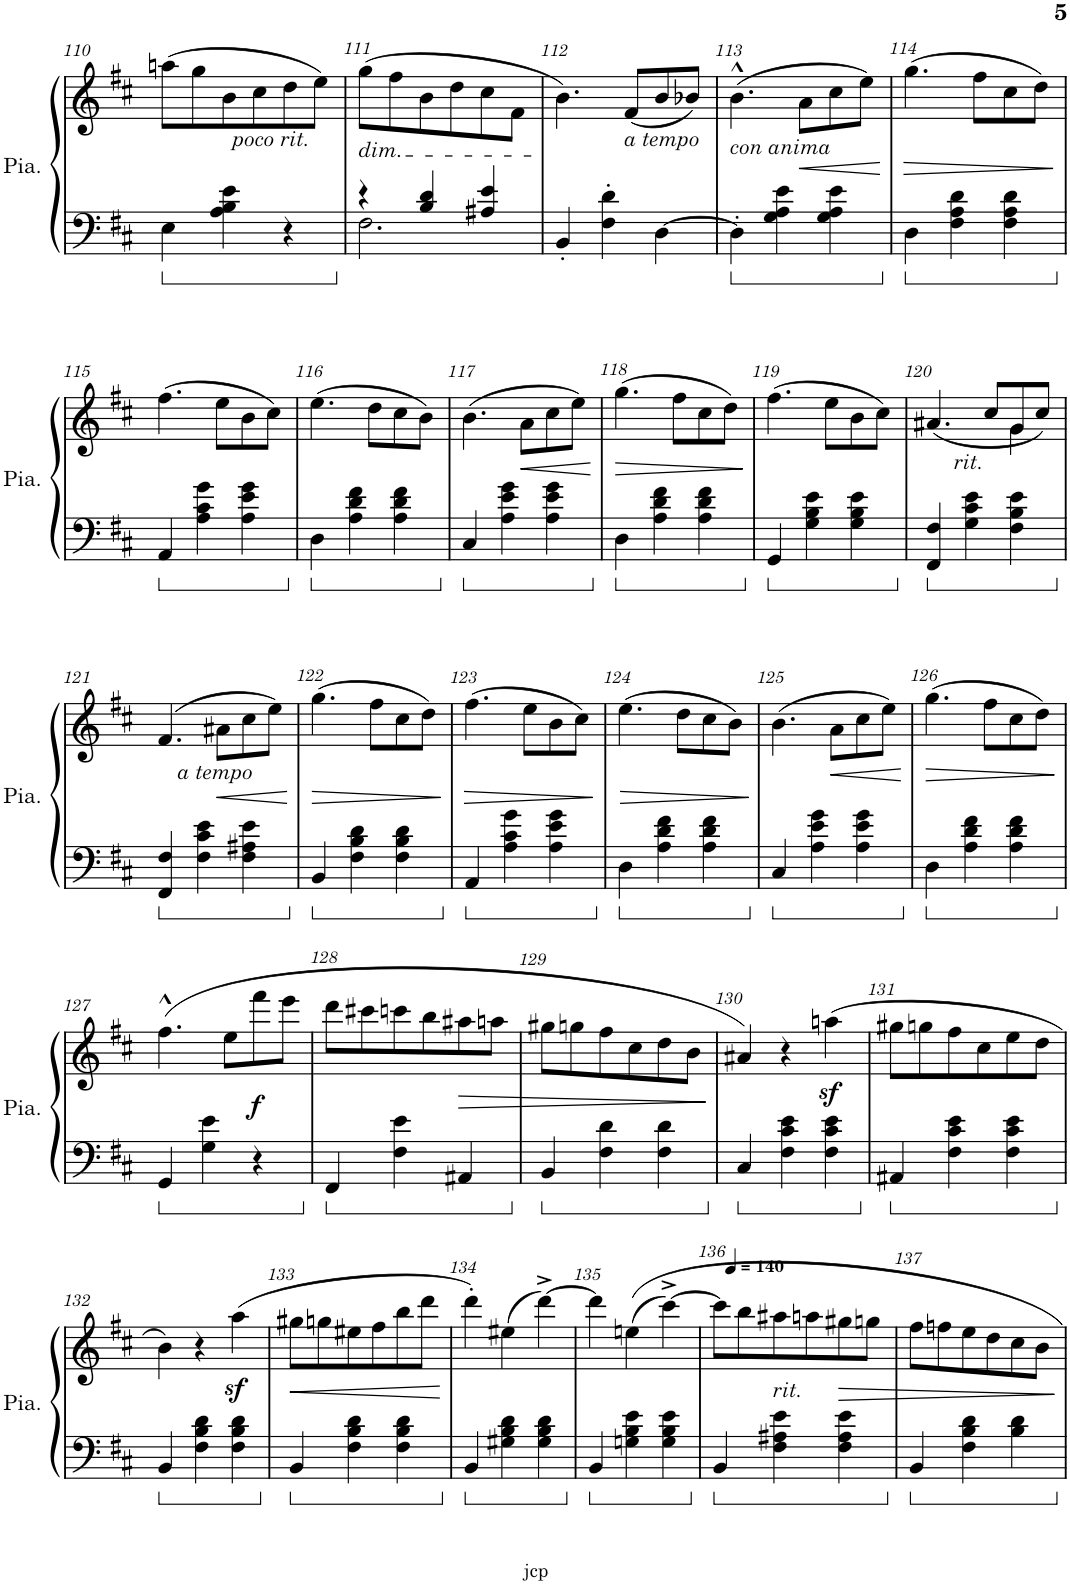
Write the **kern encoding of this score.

**kern	**kern	**dynam
*part1	*part1	*part1
*staff2	*staff1	*staff1/2
*I"Piano	*	*
*I'Pia.	*	*
!!LO:PB:g=z
*clefF4	*clefG2	*
*k[f#c#]	*k[f#c#]	*
*M3/4	*M3/4	*
=110	=110	=110
4E\	(8aan\L	.
.	8gg\	.
!	!LO:TX:b:i:t=poco rit.	!
4A\ 4B\ 4e\	8b\	.
.	8cc#\	.
4r	8dd\	.
.	8ee\J)	.
=111	=111	=111
*^	*	*
!	!	!LO:TX:b:i:t=dim.	!
4r	2.F#\	(8gg\L	.
.	.	8ff#\	.
4B/ 4d/	.	8b\	.
.	.	8dd\	.
4A#X/ 4e/	.	8cc#\	.
.	.	8f#\J	.
*v	*v	*	*
=112	=112	=112
4BB'/	4.b\)	.
4F#\' 4d\'	.	.
!	!LO:TX:b:i:t=a tempo	!
.	(8f#/L	.
[4D\	8b/	.
.	8b-X/J)	.
=113	=113	=113
!	!LO:TX:b:i:t=con anima	!
4D'\]	(4.b^^\	.
4G\ 4A\ 4e\	.	.
!	!	!LO:HP:b
.	8a\L	<
4G\ 4A\ 4e\	8cc#\	.
.	8ee\J)	.
.	.	[
=114	=114	=114
!	!	!LO:HP:b
4D\	(4.gg\	>
4F#\ 4A\ 4d\	.	.
.	8ff#\L	.
4F#\ 4A\ 4d\	8cc#\	.
.	8dd\J)	.
.	.	]
!!LO:LB:g=z
=115	=115	=115
4AA/	(4.ff#\	.
4A\ 4c#\ 4g\	.	.
.	8ee\L	.
4A\ 4e\ 4g\	8b\	.
.	8cc#\J)	.
=116	=116	=116
4D\	(4.ee\	.
4A\ 4d\ 4f#\	.	.
.	8dd\L	.
4A\ 4d\ 4f#\	8cc#\	.
.	8b\J)	.
=117	=117	=117
4C#/	(4.b\	.
4A\ 4e\ 4g\	.	.
!	!	!LO:HP:b
.	8a\L	<
4A\ 4e\ 4g\	8cc#\	.
.	8ee\J)	.
.	.	[
=118	=118	=118
!	!	!LO:HP:b
4D\	(4.gg\	>
4A\ 4d\ 4f#\	.	.
.	8ff#\L	.
4A\ 4d\ 4f#\	8cc#\	.
.	8dd\J)	.
.	.	]
=119	=119	=119
4GG/	(4.ff#\	.
4G\ 4B\ 4e\	.	.
.	8ee\L	.
4G\ 4B\ 4e\	8b\	.
.	8cc#\J)	.
=120	=120	=120
*	*^	*
!	!LO:TX:b:i:t=rit.	!	!
4FF#/ 4F#/	(<4.a#X/	2ryy	.
4G\ 4c#\ 4e\	.	.	.
.	8cc#/L	.	.
4F#\ 4B\ 4e\	8g/	4g\	.
.	8cc#/J)	.	.
*	*v	*v	*
!!LO:LB:g=z
=121	=121	=121
!	!LO:TX:b:i:t=a tempo	!
4FF#/ 4F#/	(4.f#/	.
4F#\ 4c#\ 4e\	.	.
!	!	!LO:HP:b
.	8a#X\L	<
4F#\ 4A#X\ 4e\	8cc#\	.
.	8ee\J)	.
.	.	[
=122	=122	=122
!	!	!LO:HP:b
4BB/	(4.gg\	>
4F#\ 4B\ 4d\	.	.
.	8ff#\L	.
4F#\ 4B\ 4d\	8cc#\	.
.	8dd\J)	.
.	.	]
=123	=123	=123
!	!	!LO:HP:b
4AA/	(4.ff#\	>
4A\ 4c#\ 4g\	.	.
.	8ee\L	.
4A\ 4e\ 4g\	8b\	.
.	8cc#\J)	.
.	.	]
=124	=124	=124
!	!	!LO:HP:b
4D\	(4.ee\	>
4A\ 4d\ 4f#\	.	.
.	8dd\L	.
4A\ 4d\ 4f#\	8cc#\	.
.	8b\J)	.
.	.	]
=125	=125	=125
4C#/	(4.b\	.
4A\ 4e\ 4g\	.	.
!	!	!LO:HP:b
.	8a\L	<
4A\ 4e\ 4g\	8cc#\	.
.	8ee\J)	.
.	.	[
=126	=126	=126
!	!	!LO:HP:b
4D\	(4.gg\	>
4A\ 4d\ 4f#\	.	.
.	8ff#\L	.
4A\ 4d\ 4f#\	8cc#\	.
.	8dd\J)	.
.	.	]
!!LO:LB:g=z
=127	=127	=127
4GG/	(4.ff#^^\	.
4G\ 4e\	.	.
.	8ee\L	.
!	!	!LO:DY:b
4r	8fff#\	f
.	8eee\J	.
=128	=128	=128
4FF#/	8ddd\L	.
.	8ccc#X\	.
4F#\ 4e\	8cccn\	.
.	8bb\	.
!	!	!LO:HP:b
4AA#X/	8aa#X\	>
.	8aan\J	.
=129	=129	=129
4BB/	8gg#X\L	.
.	8ggn\	.
4F#\ 4d\	8ff#\	.
.	8cc#\	.
4F#\ 4d\	8dd\	.
.	8b\J	.
.	.	]
=130	=130	=130
4C#/	4a#X/)	.
4F#\ 4c#\ 4e\	4r	.
4F#\ 4c#\ 4e\	(4aanz<\	.
=131	=131	=131
4AA#X/	8gg#X\L	.
.	8ggn\	.
4F#\ 4c#\ 4e\	8ff#\	.
.	8cc#\	.
4F#\ 4c#\ 4e\	8ee\	.
.	8dd\J	.
!!LO:LB:g=z
=132	=132	=132
4BB/	4b\)	.
4F#\ 4B\ 4d\	4r	.
4F#\ 4B\ 4d\	(4aaz<\	.
=133	=133	=133
!	!	!LO:HP:b
4BB/	8gg#X\L	<
.	8ggn\	.
4F#\ 4B\ 4d\	8ee#X\	.
.	8ff#\	.
4F#\ 4B\ 4d\	8bb\	.
.	8ddd\J	.
.	.	[
=134	=134	=134
4BB/	4ddd'\)	.
4G#X\ 4B\ 4d\	(4ee#X\	.
4G#\ 4B\ 4d\	[4ddd^\)	.
=135	=135	=135
4BB/	4ddd\]	.
4Gn\ 4B\ 4e\	(4een\	.
4G\ 4B\ 4e\	[4ccc#^\)	.
=136	=136	=136
*	*MM140	*
4BB/	8ccc#\L]	.
.	8bb\	.
!	!LO:TX:b:i:t=rit.	!
4F#\ 4A#X\ 4e\	8aa#X\	.
.	8aan\	.
!	!	!LO:HP:b
4F#\ 4A#\ 4e\	8gg#X\	>
.	8ggn\J	.
=137	=137	=137
4BB/	8ff#\L	.
.	8ffn\	.
4F#\ 4B\ 4d\	8ee\	.
.	8dd\	.
4B\ 4d\	8cc#\	.
.	8b\J	.
.	.	]
=	=	=
*-	*-	*-
